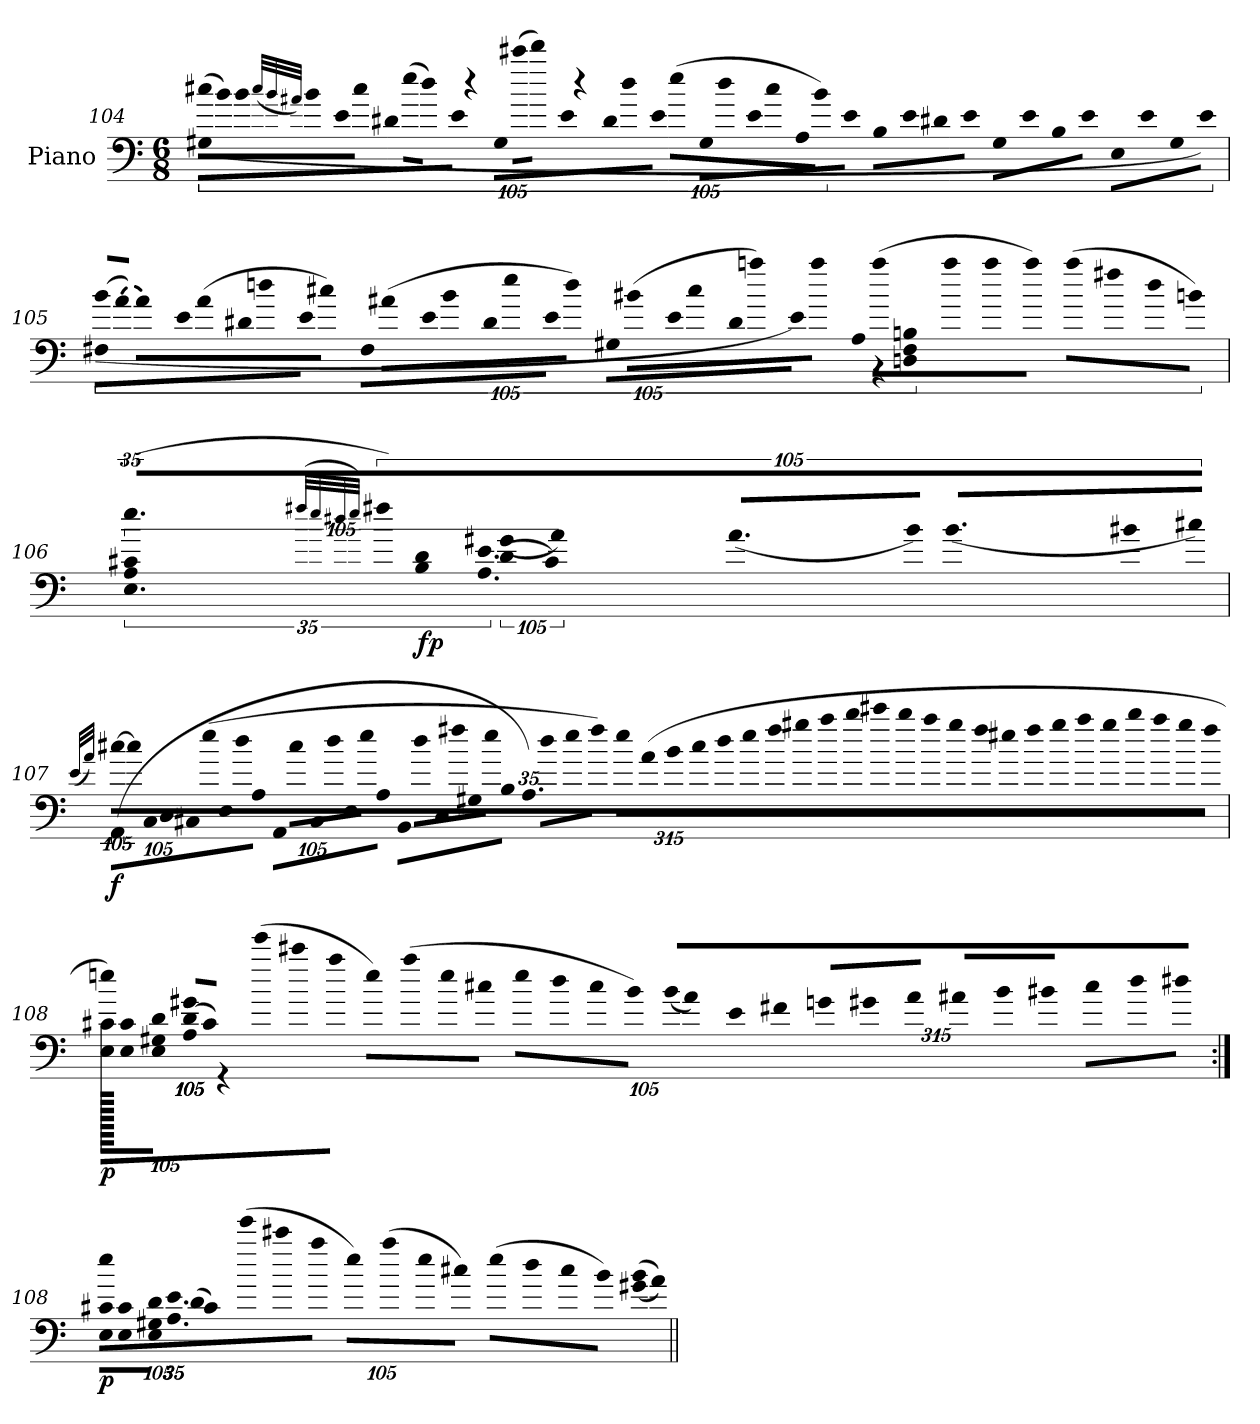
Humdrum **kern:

**kern	**dynam
*part1	*part1
*staff1	*staff1
*I"Piano	*
*I'Pno.	*
!!LO:LB:g=z
*clefF4	*
*M6/8	*
=104	=104
*^	*
!LO:N:vis=16	!LO:N:vis=32	!
(>3360cc#\KL	(>6720G#\LLL	.
!	!LO:N:vis=32	!
.	6720e\	.
!LO:N:vis=8	!LO:N:vis=32	!
1680b\)	6720d#X\	.
!	!LO:N:vis=32	!
.	6720e\JJJ	.
!	!LO:N:vis=32	!
.	6720G#\LLL	.
!	!LO:N:vis=32	!
.	6720e\	.
!LO:N:vis=8	!LO:N:vis=32	!
1680b\	6720d#\	.
!	!LO:N:vis=32	!
.	6720e\JJJ	.
!	!LO:N:vis=32	!
.	6720G#\LLL	.
!	!LO:N:vis=32	!
.	6720e\	.
(<32qcc#/LLL	.	.
32qb/	.	.
32qa#X/JJJ)	.	.
!LO:N:vis=32	!LO:N:vis=32	!
6720b\LL	6720A\	.
!LO:N:vis=32	!LO:N:vis=32	!
6720cc#\JJJ	6720e\JJJ	.
!LO:N:vis=16	!LO:N:vis=32	!
(>3360ee\LL	6720B\LLL	.
!	!LO:N:vis=32	!
.	6720e\	.
!LO:N:vis=32	!LO:N:vis=32	!
6720dd\JJk)	6720d#X\	.
!LO:N:vis=32	!LO:N:vis=32	!
6720r	6720e\JJJ	.
!LO:N:vis=16	!LO:N:vis=32	!
(>3360ccc#\LL	6720G#\LLL	.
!	!LO:N:vis=32	!
.	6720e\	.
!LO:N:vis=32	!LO:N:vis=32	!
6720ddd\JJk)	6720B\	.
!LO:N:vis=64	!LO:N:vis=32	!
13440r	6720e\JJJ	.
!LO:N:vis=64	!	!
13440dd\	.	.
!LO:N:vis=32	!LO:N:vis=32	!
(>6720ee\LLL	6720E\LLL	.
!LO:N:vis=32	!LO:N:vis=32	!
6720dd\	6720e\	.
!LO:N:vis=32	!LO:N:vis=32	!
6720cc#\	6720G#\	.
!LO:N:vis=32	!LO:N:vis=32	!
6720b\JJJ)	6720e\JJJ)	.
!!LO:LB:g=z	!!
=105	=105	=105
!LO:N:vis=16	!LO:N:vis=32	!
(<3360b/LL	(>6720F#\LLL	.
!	!LO:N:vis=32	!
.	6720e\	.
!LO:T:dash	!	!
!LO:N:vis=16	!LO:N:vis=32	!
[3360a/JJ)	6720d#X\	.
!	!LO:N:vis=32	!
.	6720e\JJJ	.
!LO:N:vis=32	!LO:N:vis=32	!
6720a\LLL]	6720F#\LLL	.
!LO:N:vis=32	!LO:N:vis=32	!
(>6720a\	6720e\	.
!LO:N:vis=32	!LO:N:vis=32	!
6720ddn\	6720d#\	.
!LO:N:vis=32	!LO:N:vis=32	!
6720cc#\JJJ)	6720e\JJJ	.
!LO:N:vis=32	!LO:N:vis=32	!
(>6720a#X\LLL	6720G#\LLL	.
!LO:N:vis=32	!LO:N:vis=32	!
6720b\	6720e\	.
!LO:N:vis=32	!LO:N:vis=32	!
6720ee\	6720d#\	.
!LO:N:vis=32	!LO:N:vis=32	!
6720dd\JJJ)	6720e\JJJ)	.
!LO:N:vis=32	!LO:N:vis=8	!
(>6720b#X\LLL	1680A\	.
!LO:N:vis=32	!	!
6720cc#\	.	.
!LO:N:vis=32	!	!
6720aan\)	.	.
!LO:N:vis=32	!	!
6720aa\JJJ	.	.
!LO:N:vis=32	!LO:N:vis=8	!
(>6720aa\LLL	1680r	.
!LO:N:vis=32	!	!
6720aa\	.	.
!LO:N:vis=32	!	!
6720aa\	.	.
!LO:N:vis=32	!	!
6720aa\JJJ)	.	.
!LO:N:vis=32	!LO:N:vis=8	!
(>6720aa\LLL	1680Dn\ 1680F#\ 1680Bn\	.
!LO:N:vis=32	!	!
6720ff#\	.	.
!LO:N:vis=32	!	!
6720dd\	.	.
!LO:N:vis=32	!	!
6720bn\JJJ)	.	.
!!LO:LB:g=z	!!
=106	=106	=106
*^	*^	*
!LO:N:vis=16.	!	!LO:N:vis=4	!LO:N:vis=4.	!
(>2240ee\LL	560ryy	840A/ 840c#/	560E\	.
(<32qff#/LLL	.	.	.	.
32qee/	.	.	.	.
32qdd#X/	.	.	.	.
32qee/JJJ)	.	.	.	.
!LO:N:vis=32	!	!	!	!
6720ff#\JJk)	.	.	.	.
!LO:N:vis=8.	!	!	!	!
(>1120a/L	.	.	.	.
!	!	!LO:N:vis=8	!	!
.	.	1680B/ 1680d/	.	.
!LO:N:vis=16	!	!	!	!
3360b/Jk)	.	.	.	.
!LO:N:vis=8.	!LO:N:vis=4	!LO:N:vis=4	!LO:N:vis=4.	!LO:DY:b
(>1120b/L	(<840g#\	(>840d/	560A\ 560e\	fp
!LO:N:vis=16	!	!	!	!
3360b#X/K	.	.	.	.
!LO:N:vis=8	!LO:N:vis=8	!LO:N:vis=8	!	!
1680cc#/J)	1680a\)	1680c#/)	.	.
*v	*v	*v	*v	*
!!LO:PB:g=z
=107	=107
(>32qe/LLL	.
32qa/JJJ)	.
*^	*
!LO:N:vis=8	!LO:N:vis=32	!LO:DY:b
*	*^	*
[1680cc#\L	(>6720AA\LLL	560ryy	f
!	!LO:N:vis=32	!	!
.	6720C#\	.	.
!	!LO:N:vis=32	!	!
.	6720E\	.	.
!	!LO:N:vis=32	!	!
.	6720A\JJJ	.	.
*Xbrackettup	*	*	*
!LO:N:vis=32	!LO:N:vis=32	!	!
10080cc#\LL]	6720AA\LLL	.	.
!LO:N:vis=32	!	!	!
(>10080ee\	.	.	.
!	!LO:N:vis=32	!	!
.	6720C#\	.	.
!LO:N:vis=32	!	!	!
10080dd\JJJ	.	.	.
!LO:N:vis=32	!LO:N:vis=32	!	!
10080cc#\LLL	6720E\	.	.
!LO:N:vis=32	!	!	!
10080dd\	.	.	.
!	!LO:N:vis=32	!	!
.	6720A\JJJ	.	.
!LO:N:vis=32	!	!	!
10080ee\JJJ	.	.	.
!LO:N:vis=32	!LO:N:vis=32	!	!
10080dd\LLL	6720BB\LLL	.	.
!LO:N:vis=32	!	!	!
10080ff#\	.	.	.
!	!LO:N:vis=32	!	!
.	6720D\	.	.
!LO:N:vis=32	!	!	!
10080ee\JJJ	.	.	.
!LO:N:vis=32	!LO:N:vis=32	!	!
10080dd\LLL	6720G#\	.	.
!LO:N:vis=32	!	!	!
10080ee\	.	.	.
!	!LO:N:vis=32	!	!
.	6720B\JJJ	.	.
!LO:N:vis=32	!	!	!
10080ff#\JJJ)	.	.	.
!LO:N:vis=64	!LO:N:vis=4.	!LO:N:vis=4	!
13440ee\LLLL	560A/)	840C#\	.
!LO:N:vis=64	!	!	!
(>13440a\	.	.	.
!LO:N:vis=64	!	!	!
13440b\	.	.	.
!LO:N:vis=64	!	!	!
13440cc#\	.	.	.
!LO:N:vis=64	!	!	!
13440dd\	.	.	.
!LO:N:vis=64	!	!	!
13440ee\	.	.	.
!LO:N:vis=64	!	!	!
13440ff#\	.	.	.
!LO:N:vis=64	!	!	!
13440gg#\	.	.	.
!LO:N:vis=64	!	!	!
13440aa\	.	.	.
!LO:N:vis=64	!	!	!
13440bb\	.	.	.
!LO:N:vis=64	!	!	!
13440ccc#\	.	.	.
!LO:N:vis=64	!	!	!
13440bb\	.	.	.
!LO:N:vis=64	!	!	!
13440aa\	.	.	.
!LO:N:vis=64	!	!	!
13440gg#\	.	.	.
!LO:N:vis=64	!	!	!
13440ff#\	.	.	.
!LO:N:vis=64	!	!	!
13440ee#X\	.	.	.
!LO:N:vis=64	!	!LO:N:vis=8	!
13440ff#\	.	1680D\	.
!LO:N:vis=64	!	!	!
13440gg#\	.	.	.
!LO:N:vis=64	!	!	!
13440aa\	.	.	.
!LO:N:vis=64	!	!	!
13440gg#\	.	.	.
!LO:N:vis=64	!	!	!
13440bb\	.	.	.
!LO:N:vis=64	!	!	!
13440aa\	.	.	.
!LO:N:vis=64	!	!	!
13440gg#\	.	.	.
!LO:N:vis=64	!	!	!
13440ff#\JJJJ	.	.	.
!!LO:LB:g=z	!!	!!
=108	=108	=108	=108
!LO:N:vis=32	!	!LO:N:vis=8	!LO:DY:b
*	*	*^	*
6720een\LLL)	560ryy	1680E\ 1680c#\L	560ryy	p
!LO:N:vis=32	!	!	!	!
(>6720eee\	.	.	.	.
!LO:N:vis=32	!	!	!	!
6720ccc#\	.	.	.	.
!LO:N:vis=32	!	!	!	!
6720aa\JJJ	.	.	.	.
!LO:N:vis=32	!	!LO:N:vis=8	!	!
6720ee\LLL)	.	1680E\ 1680c#\	.	.
!LO:N:vis=32	!	!	!	!
(>6720aa\	.	.	.	.
!LO:N:vis=32	!	!	!	!
6720ee\	.	.	.	.
!LO:N:vis=32	!	!	!	!
6720cc#\JJJ	.	.	.	.
!LO:N:vis=32	!	!LO:N:vis=8	!	!
6720ee\LLL	.	1680E\ 1680G#\ 1680d\J	.	.
!LO:N:vis=32	!	!	!	!
6720dd\	.	.	.	.
!LO:N:vis=32	!	!	!	!
6720cc#\	.	.	.	.
!LO:N:vis=32	!	!	!	!
6720b\JJJ)	.	.	.	.
!LO:N:vis=8	!LO:N:vis=8	!LO:N:vis=8	!LO:N:vis=4	!
(>1680b/L	1680g#\	(>1680d/L	840A\	.
!LO:N:vis=32	!	!LO:N:vis=8	!	!
10080a/LL)	840ryy	1680c#/J)	.	.
!LO:N:vis=32	!	!	!	!
10080e/	.	.	.	.
!LO:N:vis=32	!	!	!	!
10080f#/JJJ	.	.	.	.
!LO:N:vis=32	!	!	!	!
10080gn/LLL	.	.	.	.
!LO:N:vis=32	!	!	!	!
10080g#X/	.	.	.	.
!LO:N:vis=32	!	!	!	!
10080a/JJJ	.	.	.	.
!LO:N:vis=32	!	!LO:N:vis=8	!	!
10080a#X/LLL	.	1680rGG	1680ryy	.
!LO:N:vis=32	!	!	!	!
10080b/	.	.	.	.
!LO:N:vis=32	!	!	!	!
10080b#X/JJJ	.	.	.	.
!LO:N:vis=32	!	!	!	!
10080cc#\LLL	.	.	.	.
!LO:N:vis=32	!	!	!	!
10080dd\	.	.	.	.
!LO:N:vis=32	!	!	!	!
10080dd#X\JJJ	.	.	.	.
!!LO:LB:g=z	!!	!!	!!
=108X2:|!	=108X2:|!	=108X2:|!	=108X2:|!	=108X2:|!
!LO:N:vis=32	!	!LO:N:vis=8	!	!LO:DY:b
6720ee\LLL	560ryy	1680E\ 1680c#\L	560ryy	p
!LO:N:vis=32	!	!	!	!
(>6720eee\	.	.	.	.
!LO:N:vis=32	!	!	!	!
6720ccc#\	.	.	.	.
!LO:N:vis=32	!	!	!	!
6720aa\JJJ	.	.	.	.
!LO:N:vis=32	!	!LO:N:vis=8	!	!
6720ee\LLL)	.	1680E\ 1680c#\	.	.
!LO:N:vis=32	!	!	!	!
(>6720aa\	.	.	.	.
!LO:N:vis=32	!	!	!	!
6720ee\	.	.	.	.
!LO:N:vis=32	!	!	!	!
6720cc#\JJJ)	.	.	.	.
!LO:N:vis=32	!	!LO:N:vis=8	!	!
(>6720ee\LLL	.	1680E\ 1680G#\ 1680d\J	.	.
!LO:N:vis=32	!	!	!	!
6720dd\	.	.	.	.
!LO:N:vis=32	!	!	!	!
6720cc#\	.	.	.	.
!LO:N:vis=32	!	!	!	!
6720b\JJJ)	.	.	.	.
!LO:N:vis=4	!LO:N:vis=4.	!LO:N:vis=4	!LO:N:vis=4.	!
(<(>840g#/ 840b/	560e\	(>840d/	560A\	.
!LO:N:vis=8	!	!LO:N:vis=8	!	!
1680a/))	.	1680c#/)	.	.
*v	*v	*v	*v	*
=||	=||
*-	*-
